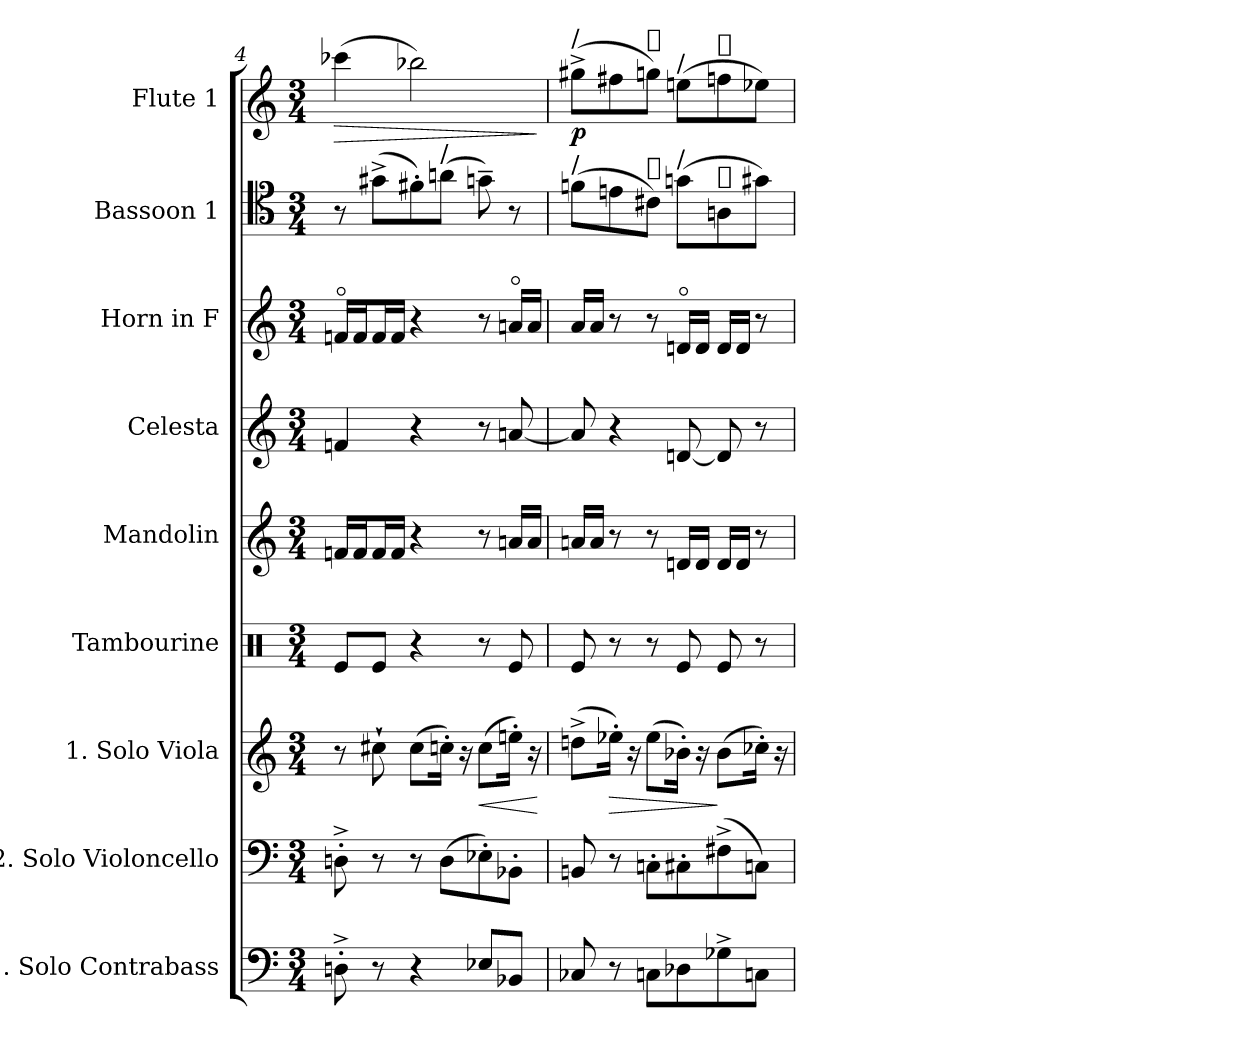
**kern	**kern	**kern	**dynam	**kern	**kern	**kern	**kern	**kern	**kern	**dynam
*part9	*part8	*part7	*part7	*part6	*part5	*part4	*part3	*part2	*part1	*part1
*staff9	*staff8	*staff7	*staff7	*staff6	*staff5	*staff4	*staff3	*staff2	*staff1	*staff1
*I"1. Solo Contrabass	*I"2. Solo Violoncello	*I"1. Solo Viola	*	*I"Tambourine	*I"Mandolin	*I"Celesta	*I"Horn in F	*I"Bassoon 1	*I"Flute 1	*
*I'Cb.	*I'Vc.	*I'Vla.	*	*I'Tamb.	*I'Mand.	*I'Cel.	*I'Hn.	*I'Bsn.	*I'Fl.	*
*clefF4	*clefF4	*clefG2	*	*clefX	*clefG2	*clefG2	*clefG2	*clefC4	*clefG2	*
*ITrd7c12	*	*	*	*	*	*ITrd-7c-12	*	*	*	*
*k[]	*k[]	*k[]	*	*k[]	*k[]	*k[]	*k[]	*k[]	*k[]	*
*M3/4	*M3/4	*M3/4	*	*M3/4	*M3/4	*M3/4	*M3/4	*M3/4	*M3/4	*
=4	=4	=4	=4	=4	=4	=4	=4	=4	=4	=4
!	!	!	!	!	!	!	!	!	!	!LO:HP:b
8DDn'^	8Dn'^	8r	.	8Re/L	16fn/LL	4ffn	16fno/LL	8r	(4ccc-X	>
.	.	.	.	.	16f/J	.	16f/J	.	.	.
8r	8r	8cc#X`	.	8Re/J	16f/L	.	16f/L	(8g#X^L	.	.
.	.	.	.	.	16f/JJ	.	16f/JJ	.	.	.
4r	8r	(8cc#L	.	4r	4r	4r	4r	8f#X')	2bb-X)	.
!	!	!	!	!	!	!	!	!LO:TX:a:t=/	!	!
.	(8DL	16ccn'Jk)	.	.	.	.	.	(8anJ	.	.
.	.	16r	.	.	.	.	.	.	.	.
!	!	!	!LO:HP:b	!	!	!	!	!	!	!
8EE-XL	8E-X'\)	(8ccL	<	8r	8r	8r	8r	8gn~)	.	.
8BBB-XJ	8BB-X'J	16een'Jk)	.	8Re/	16an/LL	[8aan	16ano/LL	8r	.	.
.	.	16r	.	.	16a/JJ	.	16a/JJ	.	.	.
.	.	.	[	.	.	.	.	.	.	]
=5	=5	=5	=5	=5	=5	=5	=5	=5	=5	=5
!	!	!	!	!	!	!	!	!	!LO:TX:a:t=/	!
!	!	!	!	!	!	!	!	!LO:TX:a:t=/	!	!
8CC-X	8BBn	(8ddn^L	.	8Re/	16an/LL	8aa]	16a/LL	(8fnL	(8gg#X^L	p
.	.	.	.	.	16a/JJ	.	16a/JJ	.	.	.
!	!	!	!LO:HP:b	!	!	!	!	!	!	!
8r	8r	16ee-X'Jk)	>	8r	8r	4r	8r	8en	8ff#X	.
.	.	16r	.	.	.	.	.	.	.	.
!	!	!	!	!	!	!	!	!	!LO:TX:a:t=⏑	!
!	!	!	!	!	!	!	!	!LO:TX:a:t=⏑	!	!
8CCnL	8Cn'L	(8ee-L	.	8r	8r	.	8r	8c#XJ)	8ggnJ)	.
!	!	!	!	!	!	!	!	!	!LO:TX:a:t=/	!
!	!	!	!	!	!	!	!	!LO:TX:a:t=/	!	!
8DD-X	8C#X'	16b-X'Jk)	.	8Re/	16dn/LL	[8ddn	16dno/LL	(8gnL	(8eenL	.
.	.	16r	.	.	16d/JJ	.	16d/JJ	.	.	.
!	!	!	!	!	!	!	!	!	!LO:TX:a:t=⏑	!
!	!	!	!	!	!	!	!	!LO:TX:a:t=⏑	!	!
8GG-X^	(8F#X^\	(8b-L	]	8Re/	16d/LL	8dd]	16d/LL	8An	8ffn	.
.	.	.	.	.	16d/JJ	.	16d/JJ	.	.	.
8CCnJ	8CnJ)	16cc-X'Jk)	.	8r	8r	8r	8r	8g#XJ)	8ee-XJ)	.
.	.	16r	.	.	.	.	.	.	.	.
=	=	=	=	=	=	=	=	=	=	=
*-	*-	*-	*-	*-	*-	*-	*-	*-	*-	*-
